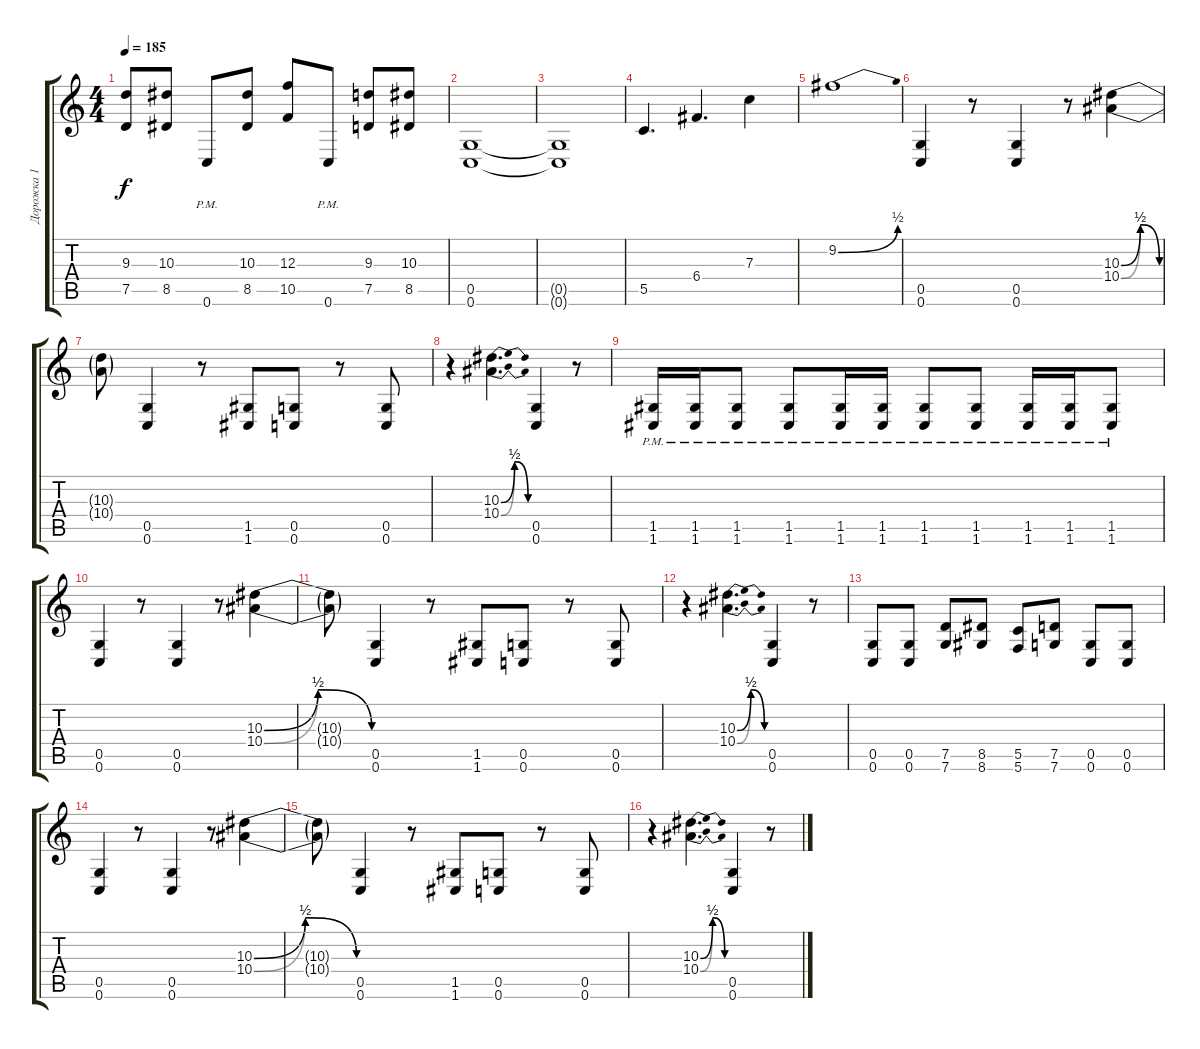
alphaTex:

\track ("Дорожка 1" "Дорожка 1") {instrument distortionguitar}
\staff {score tabs}
\tuning (D4 A3 F3 C3 G2 C2) {hide}
\ts (4 4)
\tempo 185
\clef g2
\ks c
(9.3 7.5).8{dy f} (10.3 8.5).8 0.6{pm}.8 (10.3 8.5).8 (12.3 10.5).8 0.6{pm}.8 (9.3 7.5).8 (10.3 8.5).8 |
(0.5 0.6).1 |
(0.5{t} 0.6{t}).1 |
5.5.4{d} 6.4.4{d} 7.3.4 |
9.2{be (bend 0 0 60 2)}.1 |
(0.5 0.6).4 r.8 (0.5 0.6).4 r.8 (10.3{be (bendrelease 0 0 30 2 30 2 60 0)} 10.4{be (bendrelease 0 0 31 2 31 2 60 0)}).4 |
(10.3{t} 10.4{t}).8 (0.5 0.6).4 r.8 (1.5 1.6).8 (0.5 0.6).8 r.8 (0.5 0.6).8 |
r.4 (10.3{be (bendrelease 0 0 30 2 30 2 60 0)} 10.4{be (bendrelease 0 0 31 2 31 2 60 0)}).4{d} (0.5 0.6).4 r.8 |
(1.5{pm} 1.6{pm}).16 (1.5{pm} 1.6{pm}).16 (1.5{pm} 1.6{pm}).8 (1.5{pm} 1.6{pm}).8 (1.5{pm} 1.6{pm}).16 (1.5{pm} 1.6{pm}).16 (1.5{pm} 1.6{pm}).8 (1.5{pm} 1.6{pm}).8 (1.5{pm} 1.6{pm}).16 (1.5{pm} 1.6{pm}).16 (1.5{pm} 1.6{pm}).8 |
(0.5 0.6).4 r.8 (0.5 0.6).4 r.8 (10.3{be (bendrelease 0 0 30 2 30 2 60 0)} 10.4{be (bendrelease 0 0 31 2 31 2 60 0)}).4 |
(10.3{t} 10.4{t}).8 (0.5 0.6).4 r.8 (1.5 1.6).8 (0.5 0.6).8 r.8 (0.5 0.6).8 |
r.4 (10.3{be (bendrelease 0 0 30 2 30 2 60 0)} 10.4{be (bendrelease 0 0 31 2 31 2 60 0)}).4{d} (0.5 0.6).4 r.8 |
(0.5 0.6).8 (0.5 0.6).8 (7.5 7.6).8 (8.5 8.6).8 (5.5 5.6).8 (7.5 7.6).8 (0.5 0.6).8 (0.5 0.6).8 |
(0.5 0.6).4 r.8 (0.5 0.6).4 r.8 (10.3{be (bendrelease 0 0 30 2 30 2 60 0)} 10.4{be (bendrelease 0 0 31 2 31 2 60 0)}).4 |
(10.3{t} 10.4{t}).8 (0.5 0.6).4 r.8 (1.5 1.6).8 (0.5 0.6).8 r.8 (0.5 0.6).8 |
r.4 (10.3{be (bendrelease 0 0 30 2 30 2 60 0)} 10.4{be (bendrelease 0 0 31 2 31 2 60 0)}).4{d} (0.5 0.6).4 r.8
